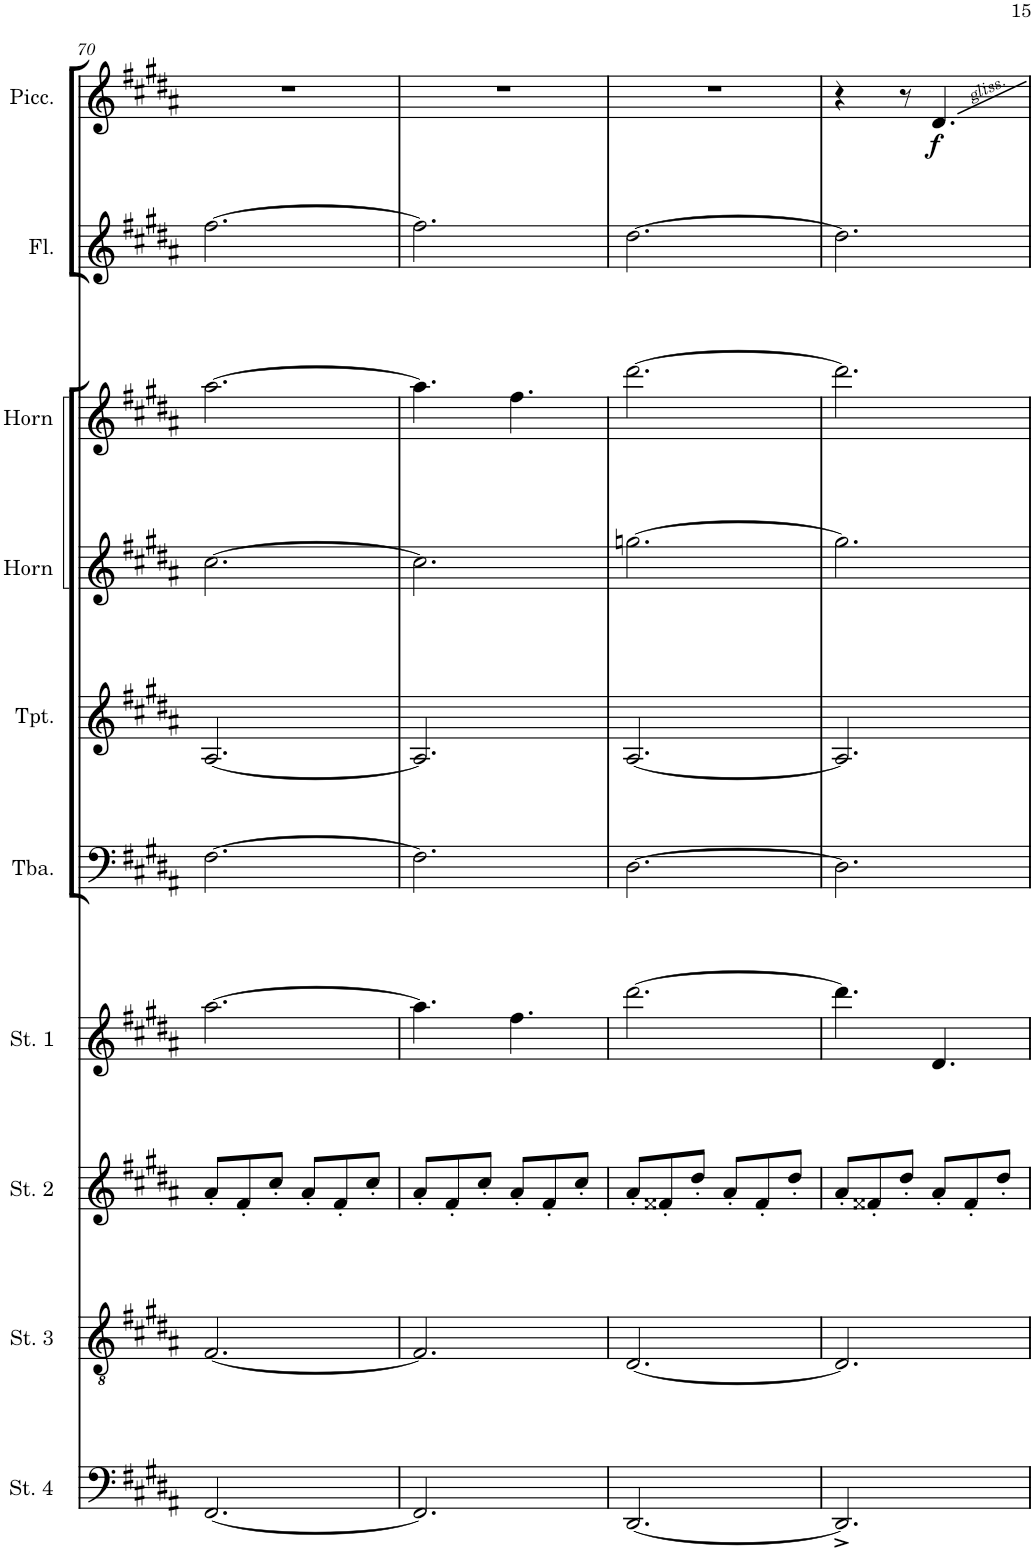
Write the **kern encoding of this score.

**kern	**kern	**kern	**kern	**kern	**kern	**kern	**kern	**kern	**kern	**dynam
*part10	*part9	*part8	*part7	*part6	*part5	*part4	*part3	*part2	*part1	*part1
*staff10	*staff9	*staff8	*staff7	*staff6	*staff5	*staff4	*staff3	*staff2	*staff1	*staff1
*I"Strings 4	*I"Strings 3	*I"Strings 2	*I"Strings 1	*I"Tuba	*I"Trumpet	*I"Horn	*I"Horn	*I"Flute	*I"Piccolo	*
*I'St. 4	*I'St. 3	*I'St. 2	*I'St. 1	*I'Tba.	*I'Tpt.	*I'Horn	*I'Horn	*I'Fl.	*I'Picc.	*
!!LO:PB:g=z
*clefF4	*clefGv2	*clefG2	*clefG2	*clefF4	*clefG2	*clefG2	*clefG2	*clefG2	*clefG2	*
*	*	*	*	*	*Trd1c2	*Trd7c12	*Trd7c12	*	*Trd-7c-12	*
*k[f#c#g#d#a#]	*k[f#c#g#d#a#]	*k[f#c#g#d#a#]	*k[f#c#g#d#a#]	*k[f#c#g#d#a#]	*k[f#c#g#d#a#]	*k[f#c#g#d#a#]	*k[f#c#g#d#a#]	*k[f#c#g#d#a#]	*k[f#c#g#d#a#]	*
*M6/8	*M6/8	*M6/8	*M6/8	*M6/8	*M6/8	*M6/8	*M6/8	*M6/8	*M6/8	*
=70	=70	=70	=70	=70	=70	=70	=70	=70	=70	=70
[2.FF#/	[2.F#/	8a#'/L	[2.aa#\	[2.F#\	[2.A#/	[2.cc#\	[2.aa#\	[2.ff#\	2.r	.
.	.	8f#'/	.	.	.	.	.	.	.	.
.	.	8cc#'/J	.	.	.	.	.	.	.	.
.	.	8a#'/L	.	.	.	.	.	.	.	.
.	.	8f#'/	.	.	.	.	.	.	.	.
.	.	8cc#'/J	.	.	.	.	.	.	.	.
=71	=71	=71	=71	=71	=71	=71	=71	=71	=71	=71
2.FF#/]	2.F#/]	8a#'/L	4.aa#\]	2.F#\]	2.A#/]	2.cc#\]	4.aa#\]	2.ff#\]	2.r	.
.	.	8f#'/	.	.	.	.	.	.	.	.
.	.	8cc#'/J	.	.	.	.	.	.	.	.
.	.	8a#'/L	4.ff#\	.	.	.	4.ff#\	.	.	.
.	.	8f#'/	.	.	.	.	.	.	.	.
.	.	8cc#'/J	.	.	.	.	.	.	.	.
=72	=72	=72	=72	=72	=72	=72	=72	=72	=72	=72
[2.DD#/	[2.D#/	8a#'/L	[2.ddd#\	[2.D#\	[2.A#/	[2.ggn\	[2.ddd#\	[2.dd#\	2.r	.
.	.	8f##X'/	.	.	.	.	.	.	.	.
.	.	8dd#'/J	.	.	.	.	.	.	.	.
.	.	8a#'/L	.	.	.	.	.	.	.	.
.	.	8f##'/	.	.	.	.	.	.	.	.
.	.	8dd#'/J	.	.	.	.	.	.	.	.
=73	=73	=73	=73	=73	=73	=73	=73	=73	=73	=73
2.DD#^/]	2.D#/]	8a#'/L	4.ddd#\]	2.D#\]	2.A#/]	2.gg\]	2.ddd#\]	2.dd#\]	4r	.
.	.	8f##X'/	.	.	.	.	.	.	.	.
.	.	8dd#'/J	.	.	.	.	.	.	8r	.
!	!	!	!	!	!	!	!	!	!	!LO:DY:b
.	.	8a#'/L	4.d#/	.	.	.	.	.	4.d#/	f
.	.	8f##'/	.	.	.	.	.	.	.	.
.	.	8dd#'/J	.	.	.	.	.	.	.	.
=	=	=	=	=	=	=	=	=	=	=
*-	*-	*-	*-	*-	*-	*-	*-	*-	*-	*-
